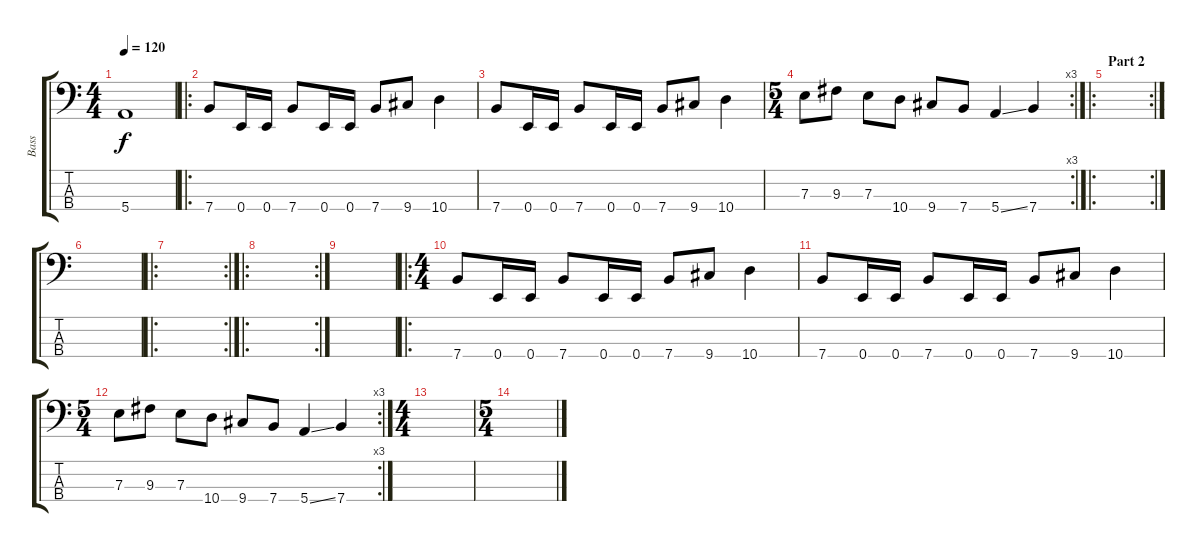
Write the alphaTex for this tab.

\track ("Bass" "Bass") {instrument electricbasspick}
\staff {score tabs}
\tuning (G2 D2 A1 E1) {hide}
\ts (4 4)
\tempo 120
\clef f4
\ks c
5.4{t}.1{dy f} |
\ro
7.4.8 0.4.16 0.4.16 7.4.8 0.4.16 0.4.16 7.4.8 9.4.8 10.4.4 |
7.4.8 0.4.16 0.4.16 7.4.8 0.4.16 0.4.16 7.4.8 9.4.8 10.4.4 |
\rc 3
\ts (5 4)
7.3.8 9.3.8 7.3.8 10.4.8 9.4.8 7.4.8 5.4{ss}.4 7.4.4 |
\ro
\rc 2
\section ("" "Part 2")
|
|
\ro
\rc 2
|
\ro
\rc 2
|
|
\ro
\ts (4 4)
7.4.8 0.4.16 0.4.16 7.4.8 0.4.16 0.4.16 7.4.8 9.4.8 10.4.4 |
7.4.8 0.4.16 0.4.16 7.4.8 0.4.16 0.4.16 7.4.8 9.4.8 10.4.4 |
\rc 3
\ts (5 4)
7.3.8 9.3.8 7.3.8 10.4.8 9.4.8 7.4.8 5.4{ss}.4 7.4.4 |
\ts (4 4)
|
\ts (5 4)
